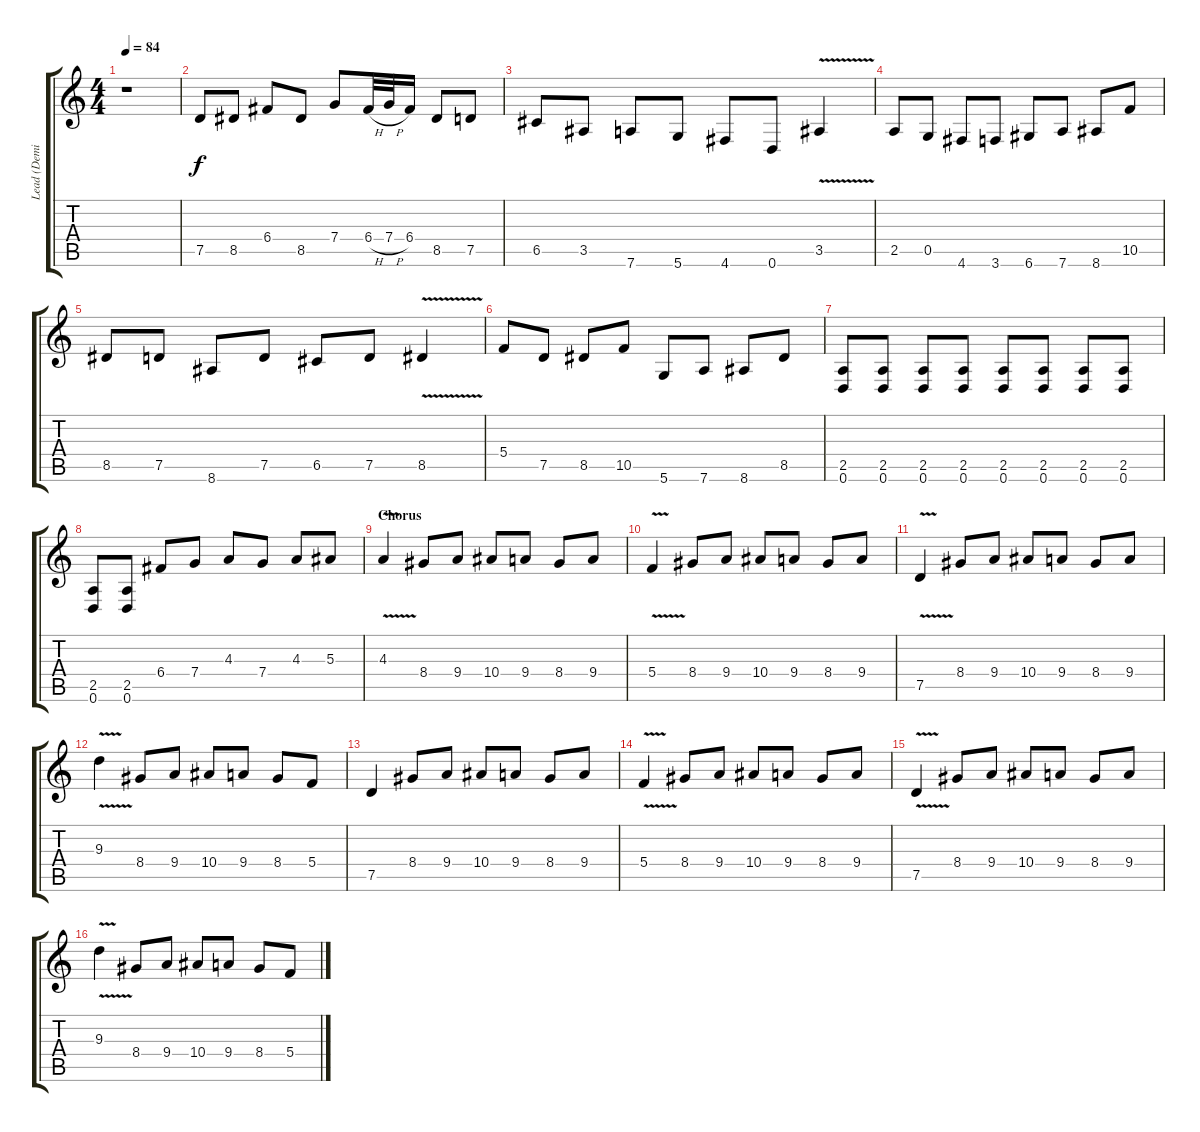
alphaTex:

\track ("Lead (Demir)" "Lead (Demi") {instrument overdrivenguitar}
\staff {score tabs}
\tuning (D4 A3 F3 C3 G2 D2) {hide}
\ts (4 4)
\tempo 84
\clef g2
\ks c
r.1{dy f} |
7.5.8 8.5.8 6.4.8 8.5.8 7.4.8 6.4{h}.32 7.4{h}.32 6.4.16 8.5.8 7.5.8 |
6.5.8 3.5.8 7.6.8 5.6.8 4.6.8 0.6.8 3.5{v}.4 |
2.5.8 0.5.8 4.6.8 3.6.8 6.6.8 7.6.8 8.6.8 10.5.8 |
8.5.8 7.5.8 8.6.8 7.5.8 6.5.8 7.5.8 8.5{v}.4 |
5.4.8 7.5.8 8.5.8 10.5.8 5.6.8 7.6.8 8.6.8 8.5.8 |
(2.5 0.6).8 (2.5 0.6).8 (2.5 0.6).8 (2.5 0.6).8 (2.5 0.6).8 (2.5 0.6).8 (2.5 0.6).8 (2.5 0.6).8 |
(2.5 0.6).8 (2.5 0.6).8 6.4.8 7.4.8 4.3.8 7.4.8 4.3.8 5.3.8 |
\section ("" "Chorus")
4.3{v}.4{instrument guitarharmonics} 8.4.8{instrument overdrivenguitar} 9.4.8 10.4.8 9.4.8 8.4.8 9.4.8 |
5.4{v}.4 8.4.8 9.4.8 10.4.8 9.4.8 8.4.8 9.4.8 |
7.5{v}.4 8.4.8 9.4.8 10.4.8 9.4.8 8.4.8 9.4.8 |
9.3{v}.4 8.4.8 9.4.8 10.4.8 9.4.8 8.4.8 5.4.8 |
7.5.4 8.4.8 9.4.8 10.4.8 9.4.8 8.4.8 9.4.8 |
5.4{v}.4 8.4.8 9.4.8 10.4.8 9.4.8 8.4.8 9.4.8 |
7.5{v}.4 8.4.8 9.4.8 10.4.8 9.4.8 8.4.8 9.4.8 |
9.3{v}.4 8.4.8 9.4.8 10.4.8 9.4.8 8.4.8 5.4.8
